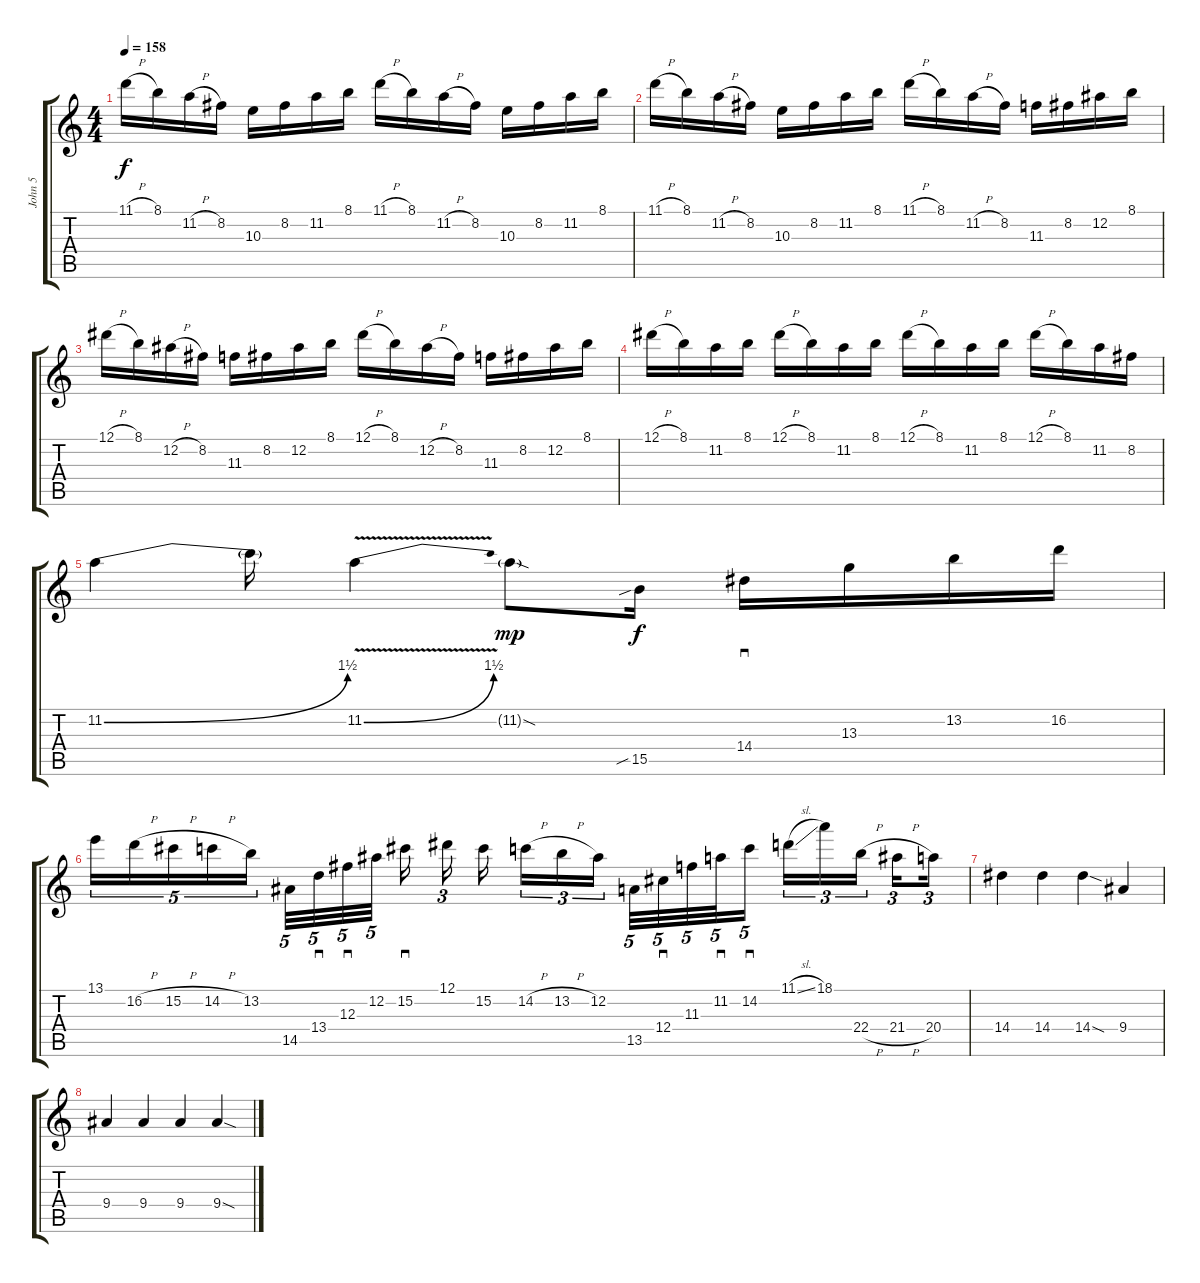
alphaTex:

\track ("John 5" "John 5") {instrument distortionguitar}
\staff {score tabs}
\tuning (Eb4 Bb3 Gb3 Db3 Ab2 Db2) {hide}
\ts (4 4)
\tempo 158
\clef g2
\ks c
11.1{h}.16{dy f} 8.1.16 11.2{h}.16 8.2.16 10.3.16 8.2.16 11.2.16 8.1.16 11.1{h}.16 8.1.16 11.2{h}.16 8.2.16 10.3.16 8.2.16 11.2.16 8.1.16 |
11.1{h}.16 8.1.16 11.2{h}.16 8.2.16 10.3.16 8.2.16 11.2.16 8.1.16 11.1{h}.16 8.1.16 11.2{h}.16 8.2.16 11.3.16 8.2.16 12.2.16 8.1.16 |
12.1{h}.16 8.1.16 12.2{h}.16 8.2.16 11.3.16 8.2.16 12.2.16 8.1.16 12.1{h}.16 8.1.16 12.2{h}.16 8.2.16 11.3.16 8.2.16 12.2.16 8.1.16 |
12.1{h}.16 8.1.16 11.2.16 8.1.16 12.1{h}.16 8.1.16 11.2.16 8.1.16 12.1{h}.16 8.1.16 11.2.16 8.1.16 12.1{h}.16 8.1.16 11.2.16 8.2.16 |
11.2{be (bend 0 0 60 6)}.4 11.2{t}.16 11.2{be (bend 0 0 60 6) v}.4 11.2{sod g}.8{dy mp} 15.5{sib}.16{dy f} 14.4.16{sd} 13.3.16 13.2.16 16.2.16 |
13.1.16{tu (5 4)} 16.2{h}.16{tu (5 4)} 15.2{h}.16{tu (5 4)} 14.2{h}.16{tu (5 4)} 13.2.16{tu (5 4)} 14.5.32{tu (5 4)} 13.4.32{sd tu (5 4)} 12.3.32{sd tu (5 4)} 12.2.32{tu (5 4) beam splitsecondary} 15.2.16{sd beam splitsecondary} 12.1.16{tu (3 2)} 15.2.16 14.2{h}.16{tu (3 2)} 13.2{h}.16{tu (3 2)} 12.2.16{tu (3 2) beam splitsecondary} 13.5.32{tu (5 4)} 12.4.32{sd tu (5 4)} 11.3.32{tu (5 4)} 11.2.32{sd tu (5 4)} 14.2.16{sd tu (5 4)} 11.1{sl}.16{tu (3 2)} 18.1.16{tu (3 2)} 22.4{h}.16{tu (3 2)} 21.4{h}.16{tu (3 2) beam splitsecondary} 20.4.16{tu (3 2)} |
14.4.4 14.4.4 14.4{sod}.4 9.4.4 |
9.4.4 9.4.4 9.4.4 9.4{sod}.4
